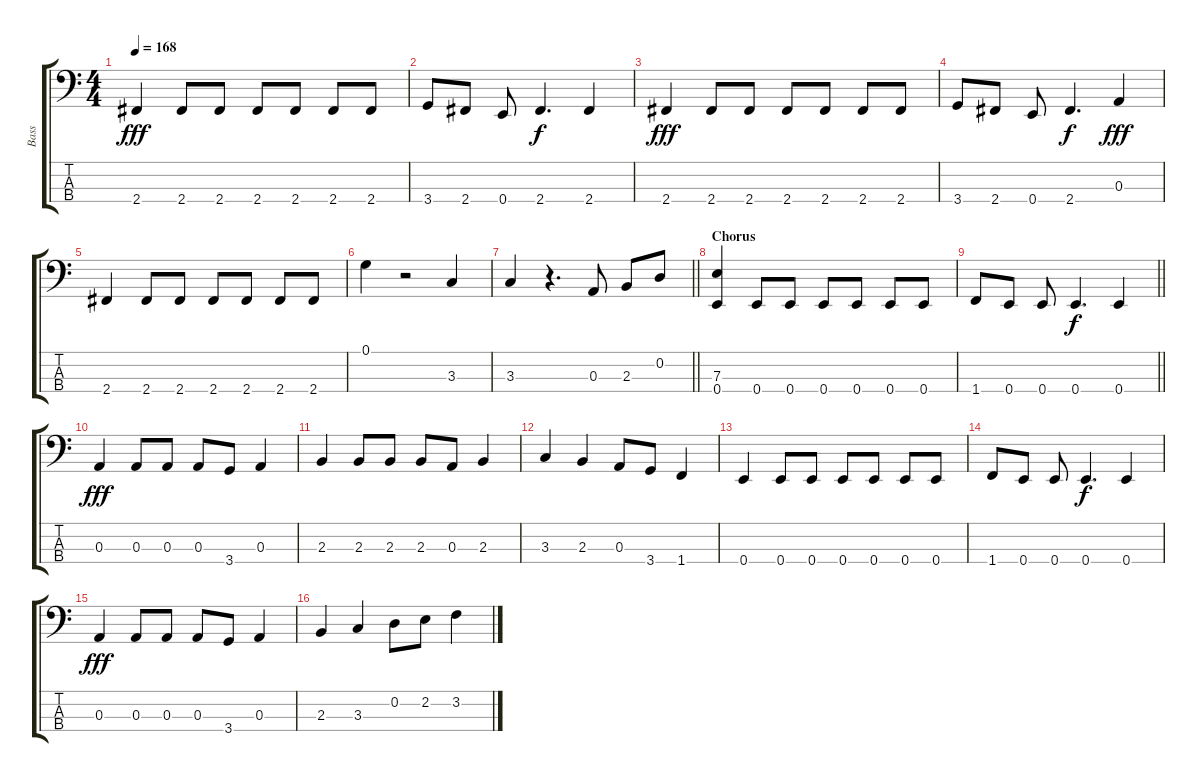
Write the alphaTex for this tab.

\track ("Bass" "Bass") {instrument acousticguitarsteel}
\staff {score tabs}
\tuning (G2 D2 A1 E1) {hide}
\ts (4 4)
\tempo 168
\clef f4
\ks c
2.4.4{dy fff} 2.4.8 2.4.8 2.4.8 2.4.8 2.4.8 2.4.8 |
3.4.8 2.4.8 0.4.8 2.4.4{d dy f} 2.4.4 |
2.4.4{dy fff} 2.4.8 2.4.8 2.4.8 2.4.8 2.4.8 2.4.8 |
3.4.8 2.4.8 0.4.8 2.4.4{d dy f} 0.3.4{dy fff} |
2.4.4 2.4.8 2.4.8 2.4.8 2.4.8 2.4.8 2.4.8 |
0.1.4 r.2 3.3.4 |
\barLineRight lightlight
3.3.4 r.4{d} 0.3.8 2.3.8 0.2.8 |
\section ("" "Chorus")
(7.3 0.4).4 0.4.8 0.4.8 0.4.8 0.4.8 0.4.8 0.4.8 |
\barLineRight lightlight
1.4.8 0.4.8 0.4.8 0.4.4{d dy f} 0.4.4 |
0.3.4{dy fff} 0.3.8 0.3.8 0.3.8 3.4.8 0.3.4 |
2.3.4 2.3.8 2.3.8 2.3.8 0.3.8 2.3.4 |
3.3.4 2.3.4 0.3.8 3.4.8 1.4.4 |
0.4.4 0.4.8 0.4.8 0.4.8 0.4.8 0.4.8 0.4.8 |
1.4.8 0.4.8 0.4.8 0.4.4{d dy f} 0.4.4 |
0.3.4{dy fff} 0.3.8 0.3.8 0.3.8 3.4.8 0.3.4 |
2.3.4 3.3.4 0.2.8 2.2.8 3.2.4
